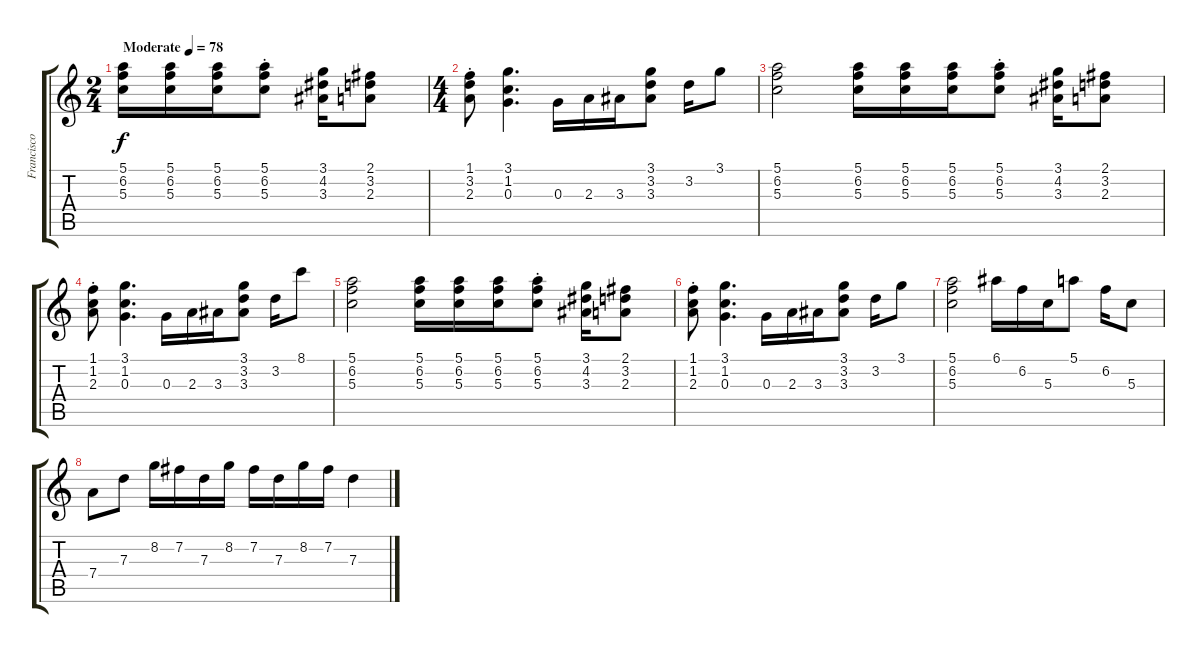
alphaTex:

\track ("Francisco Durán" "Francisco ") {instrument acousticguitarsteel}
\staff {score tabs}
\tuning (E4 B3 G3 D3 A2 E2) {hide}
\ts (2 4)
\tempo (78 "Moderate")
\clef g2
\ks c
(5.1 6.2 5.3).16{dy f instrument acousticguitarsteel} (5.1 6.2 5.3).16 (5.1 6.2 5.3).16 (5.1{st} 6.2{st} 5.3{st}).8 (3.1 4.2 3.3).16 (2.1 3.2 2.3).8 |
\ts (4 4)
(1.1{st} 3.2{st} 2.3{st}).8 (3.1 1.2 0.3).4{d} 0.3.16 2.3.16 3.3.16 (3.1 3.2 3.3).8 3.2.16 3.1.8 |
(5.1 6.2 5.3).2 (5.1 6.2 5.3).16 (5.1 6.2 5.3).16 (5.1 6.2 5.3).16 (5.1{st} 6.2{st} 5.3{st}).8 (3.1 4.2 3.3).16 (2.1 3.2 2.3).8 |
(1.1{st} 1.2{st} 2.3{st}).8 (3.1 1.2 0.3).4{d} 0.3.16 2.3.16 3.3.16 (3.1 3.2 3.3).8 3.2.16 8.1.8 |
(5.1 6.2 5.3).2 (5.1 6.2 5.3).16 (5.1 6.2 5.3).16 (5.1 6.2 5.3).16 (5.1{st} 6.2{st} 5.3{st}).8 (3.1 4.2 3.3).16 (2.1 3.2 2.3).8 |
(1.1{st} 1.2{st} 2.3{st}).8 (3.1 1.2 0.3).4{d} 0.3.16 2.3.16 3.3.16 (3.1 3.2 3.3).8 3.2.16 3.1.8 |
(5.1 6.2 5.3).2 6.1.16 6.2.16 5.3.16 5.1.8 6.2.16 5.3.8 |
7.4.8 7.3.8 8.2.16 7.2.16 7.3.16 8.2.16 7.2.16 7.3.16 8.2.16 7.2.16 7.3.4
